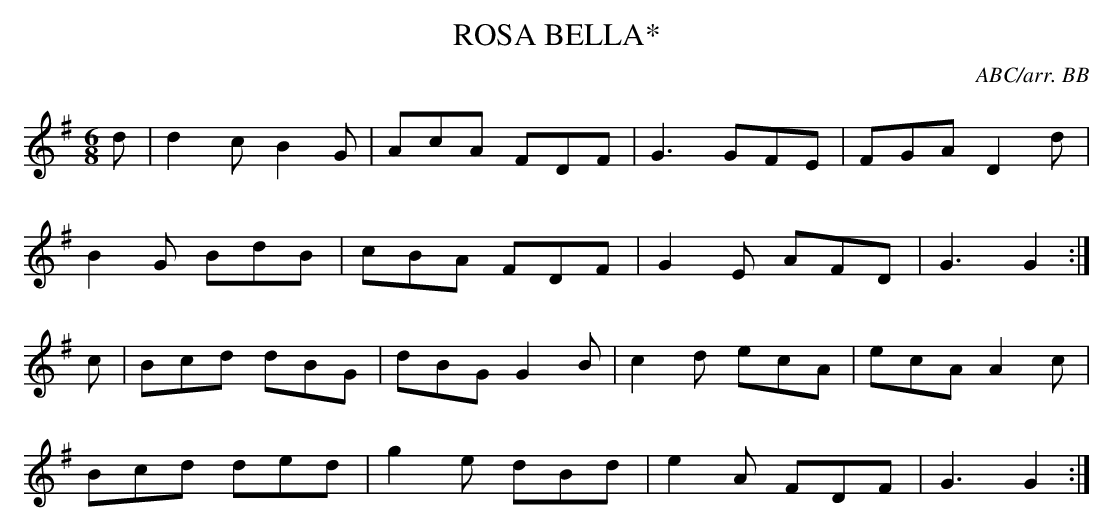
X:1
T:ROSA BELLA*
C:ABC/arr. BB
M:6/8
L:1/8
K:G % source key = Bb
d|d2c B2G|AcA FDF|G3 GFE|FGA D2d|
B2G BdB|cBA FDF|G2E AFD|G3 G2 :|
c|Bcd dBG|dBG G2B|c2d ecA|ecA A2c|
Bcd ded|g2e dBd|e2A FDF|G3 G2 :|
